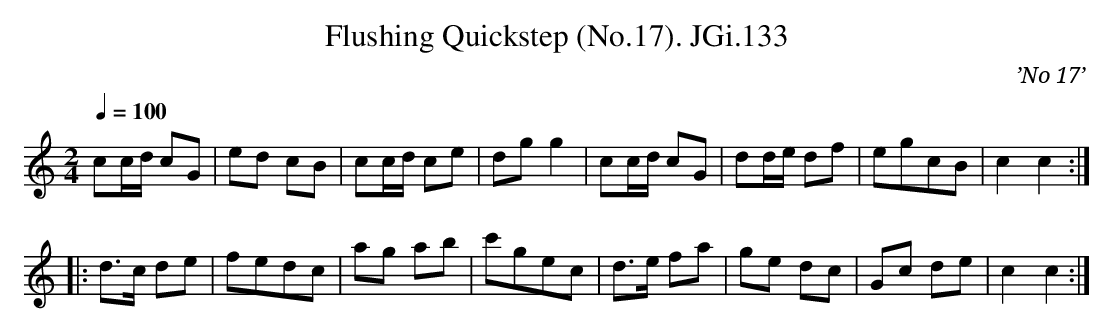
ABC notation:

X:1
T:Flushing Quickstep (No.17). JGi.133
M:2/4
L:1/8
Q:1/4=100
C:’No 17’
K:C
cc/d/ cG|ed cB|cc/d/ ce|dgg2|cc/d/ cG|dd/e/ df|egcB|c2c2:|
|:d>c de|fedc|ag ab|c'gec|d>e fa|ge dc|Gc de|c2c2:|
